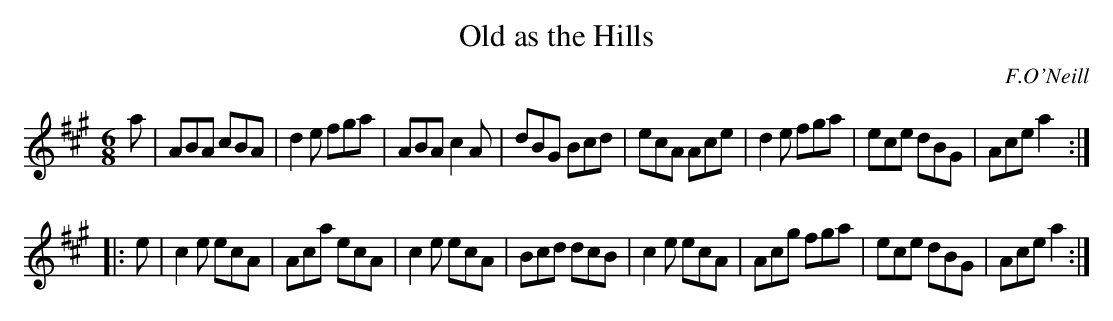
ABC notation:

X:1
T: Old as the Hills
O: F.O'Neill
M: 6/8
L: 1/8
K: A
a |\
ABA cBA | d2e fga | ABA c2A | dBG Bcd |\
ecA Ace | d2e fga | ece dBG | Ace a2 :|
|: e |\
c2e ecA | Aca ecA | c2e ecA | Bcd dcB |\
c2e ecA | Acg fga | ece dBG | Ace a2 :|
